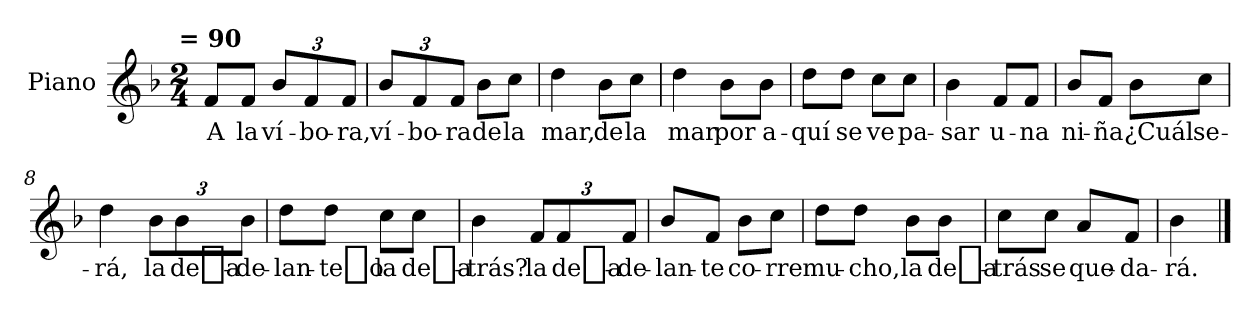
**kern	**text
*part1	*part1
*staff1	*staff1
*I"Piano	*
*I'Pno	*
*clefG2	*
*k[b-]	*
*F:	*
!!LO:TX:omd:t= = 90
*M2/4	*
*MM90	*
=1	=1
8f/L	A
8f/J	la
*Xbrackettup	*
12b-/L	ví-
12f/	-bo-
12f/J	-ra,
=2	=2
12b-/L	ví-
12f/	-bo-
12f/J	-ra
8b-\L	de
8cc\J	la
=3	=3
4dd\	mar,
8b-\L	de
8cc\J	la
=4	=4
4dd\	mar
8b-\L	por
8b-\J	a-
=5	=5
8dd\L	-quí
8dd\J	se
8cc\L	ve
8cc\J	pa-
=6	=6
4b-\	-sar
8f/L	u-
8f/J	-na
=7	=7
8b-/L	ni-
8f/J	-ña
8b-\L	¿Cuál
8cc\J	se-
!!LO:LB:g=z
=8	=8
4dd\	-rá,
12b-\L	la
12b-\	de_a-
12b-\J	-de-
=9	=9
8dd\L	-lan-
8dd\J	-te_o
8cc\L	la
8cc\J	de_a-
=10	=10
4b-\	-trás?
12f/L	la
12f/	de_a-
12f/J	-de-
=11	=11
8b-/L	-lan-
8f/J	-te
8b-\L	co-
8cc\J	-rre
=12	=12
8dd\L	mu-
8dd\J	-cho,
8b-\L	la
8b-\J	de_a-
=13	=13
8cc\L	-trás
8cc\J	se
8a/L	que-
8f/J	-da-
=14	=14
4b-\	-rá.
==	==
*-	*-
